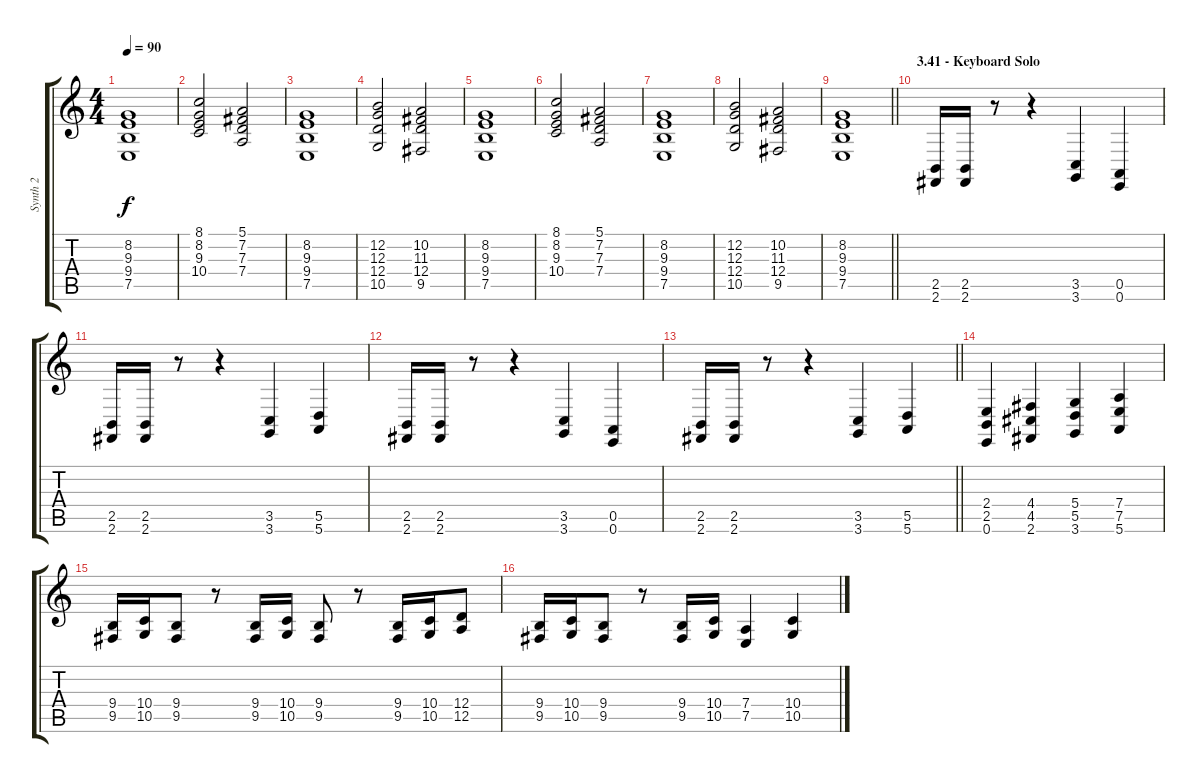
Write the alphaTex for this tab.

\track ("Synth 2" "Synth 2") {instrument synthstrings2}
\staff {score tabs}
\tuning (E4 B3 G3 D3 A2 E2) {hide}
\ts (4 4)
\tempo 90
\clef g2
\ks c
(8.2{t} 9.3{t} 9.4{t} 7.5{t}).1{dy f} |
(8.1 8.2 9.3 10.4).2 (5.1 7.2 7.3 7.4).2 |
(8.2 9.3 9.4 7.5).1 |
(12.2 12.3 12.4 10.5).2 (10.2 11.3 12.4 9.5).2 |
(8.2 9.3 9.4 7.5).1 |
(8.1 8.2 9.3 10.4).2 (5.1 7.2 7.3 7.4).2 |
(8.2 9.3 9.4 7.5).1 |
(12.2 12.3 12.4 10.5).2 (10.2 11.3 12.4 9.5).2 |
\barLineRight lightlight
(8.2 9.3 9.4 7.5).1 |
\section ("" "3.41 - Keyboard Solo")
(2.5 2.6).16 (2.5 2.6).16 r.8 r.4 (3.5 3.6).4 (0.5 0.6).4 |
(2.5 2.6).16 (2.5 2.6).16 r.8 r.4 (3.5 3.6).4 (5.5 5.6).4 |
(2.5 2.6).16 (2.5 2.6).16 r.8 r.4 (3.5 3.6).4 (0.5 0.6).4 |
\barLineRight lightlight
(2.5 2.6).16 (2.5 2.6).16 r.8 r.4 (3.5 3.6).4 (5.5 5.6).4 |
(2.4 2.5 0.6).4 (4.4 4.5 2.6).4 (5.4 5.5 3.6).4 (7.4 7.5 5.6).4 |
(9.4 9.5).16 (10.4 10.5).16 (9.4 9.5).8 r.8 (9.4 9.5).16 (10.4 10.5).16 (9.4 9.5).8 r.8 (9.4 9.5).16 (10.4 10.5).16 (12.4 12.5).8 |
(9.4 9.5).16 (10.4 10.5).16 (9.4 9.5).8 r.8 (9.4 9.5).16 (10.4 10.5).16 (7.4 7.5).4 (10.4 10.5).4
